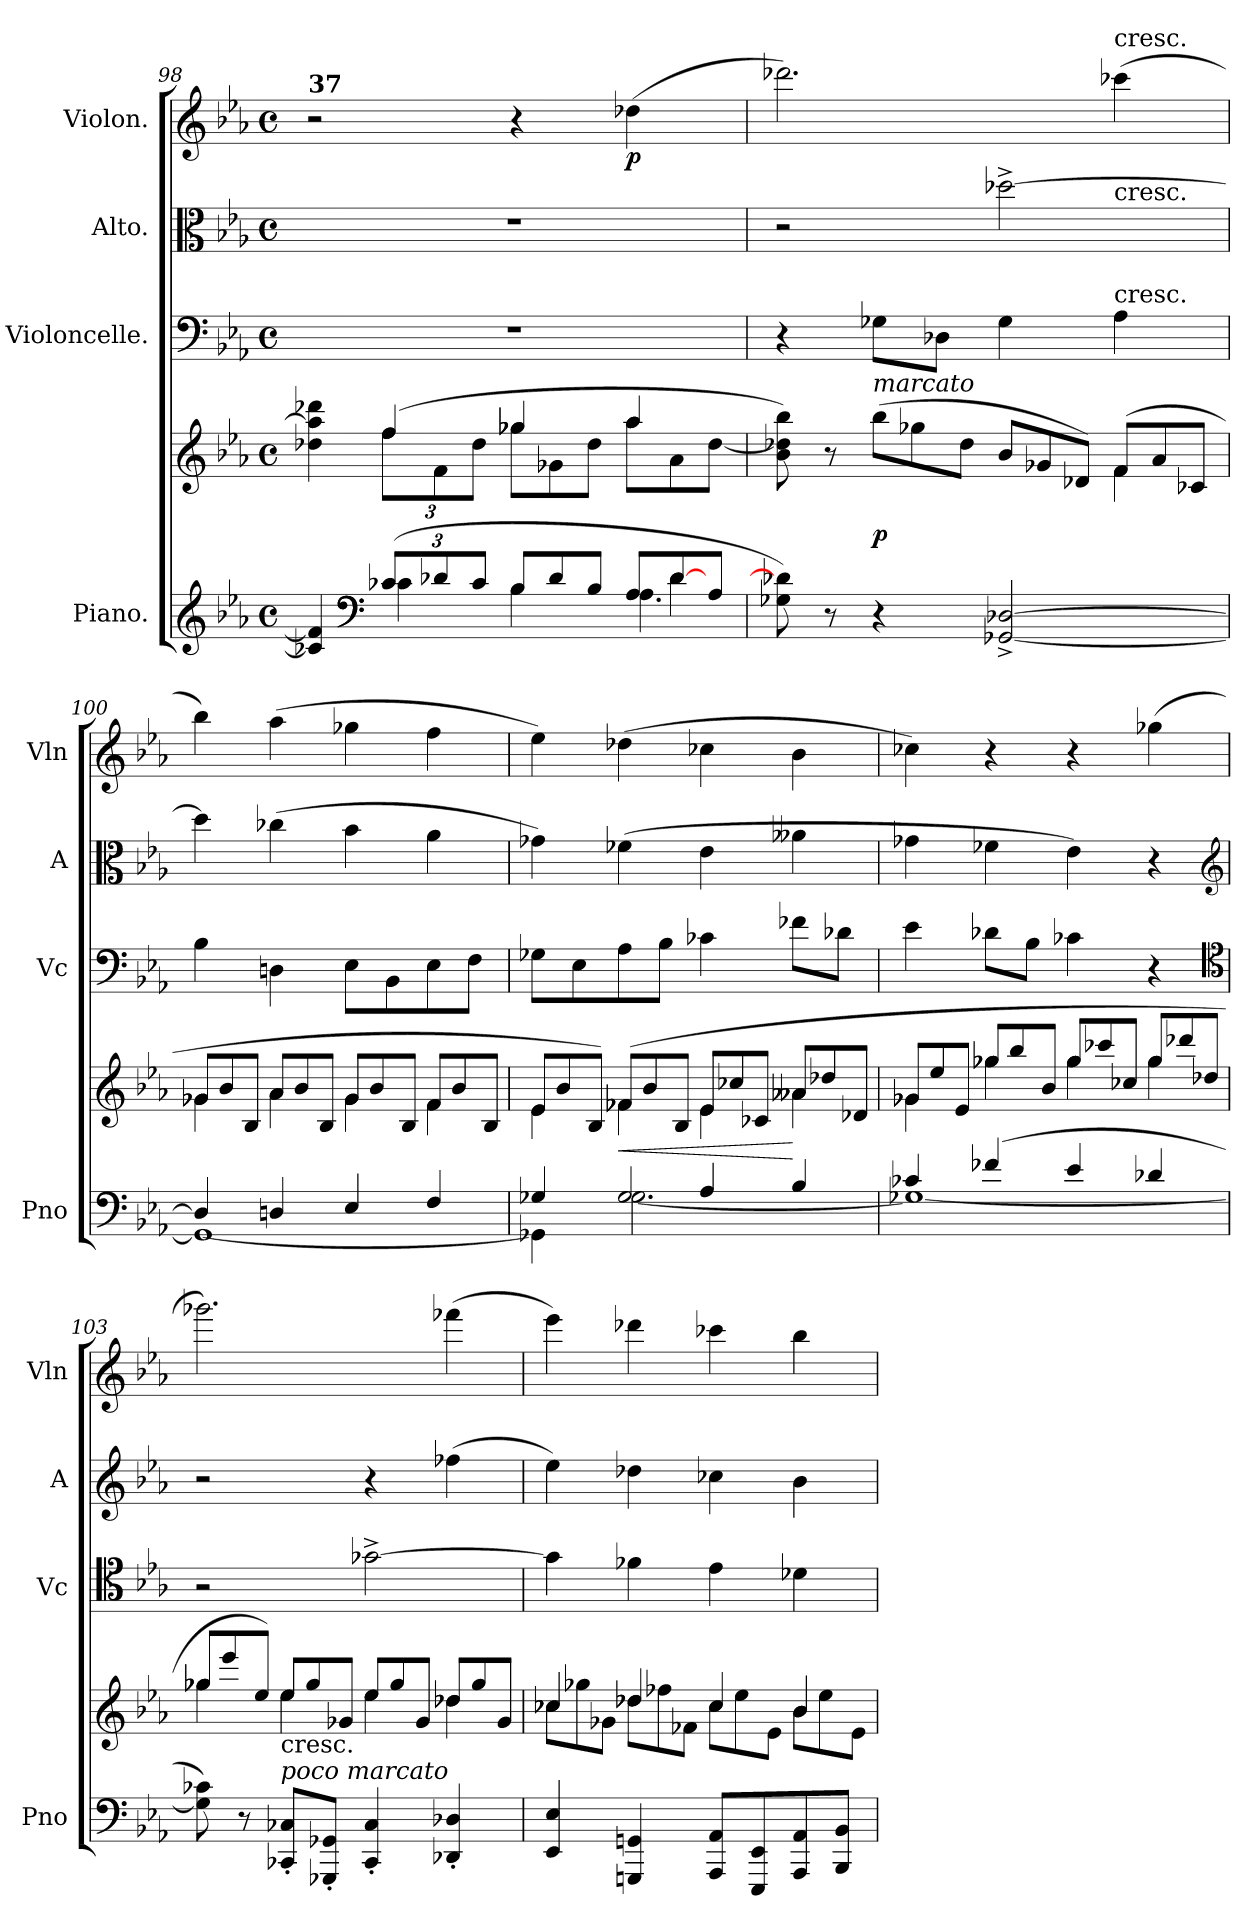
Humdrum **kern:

**kern	**kern	**dynam	**kern	**kern	**kern	**dynam
*part4	*part4	*part4	*part3	*part2	*part1	*part1
*staff5	*staff4	*staff4/5	*staff3	*staff2	*staff1	*staff1
*I"Piano.	*	*	*I"Violoncelle.	*I"Alto.	*I"Violon.	*
*I'Pno	*	*	*I'Vc	*I'A	*I'Vln	*
*clefG2	*clefG2	*	*clefF4	*clefC3	*clefG2	*
*k[b-e-a-]	*k[b-e-a-]	*	*k[b-e-a-]	*k[b-e-a-]	*k[b-e-a-]	*
*c:	*c:	*	*c:	*c:	*c:	*
*M4/4	*M4/4	*	*M4/4	*M4/4	*M4/4	*
*met(c)	*met(c)	*	*met(c)	*met(c)	*met(c)	*
=98	=98	=98	=98	=98	=98	=98
*^	*^	*	*	*	*	*
*	*^	*	*	*	*	*	*	*
!	!	!	!	!	!	!	!	!LO:TX:a:B:t=37	!
4c-X]/ 4f]/	4ryy	2ryy	4dd-X\ 4aa-]\ 4ddd-X\	4ryy	.	1r	1r	2r	.
*clefF4	*	*	*	*	*	*	*	*	*
(<12c-X/L	4c-\	.	(4ff/	12ff\L	.	.	.	.	.
12d-X/	.	.	.	12f\	.	.	.	.	.
12c-/J	.	.	.	12dd-\J	.	.	.	.	.
*Xtuplet	*	*	*	*Xtuplet	*	*	*	*	*
12B-/L	4B-\	4ryy	4gg-X/	12gg-X\L	.	.	.	4r	.
12d-/	.	.	.	12g-X\	.	.	.	.	.
12B-/J	.	.	.	12dd-\J	.	.	.	.	.
12A-/L	12ryy	6.A-\	4aa-/	12aa-\L	.	.	.	(4dd-X\	p
[12d-/	6d-\	.	.	12a-\	.	.	.	.	.
12A-/J	.	.	.	[12dd-\J	.	.	.	.	.
*v	*v	*v	*	*	*	*	*	*	*
=99	=99	=99	=99	=99	=99	=99	=99
*	*	*	*	*	*^	*	*
8G-X\ 8d-X]\)	8b-\ 8dd-X]\ 8bb-\)	2ryy	.	4r	2r	2.ryy	2.ddd-X\)	.
8r	8r	.	.	.	.	.	.	.
!	!	!	!	!LO:TX:b:i:t=marcato	!	!	!	!
4r	(12bb-\L	.	p	8G-X\L	.	.	.	.
.	12gg-X\	.	.	.	.	.	.	.
.	.	.	.	8D-X\J	.	.	.	.
.	12dd-\J	.	.	.	.	.	.	.
[2GG-X^/ [2D-X^/	12b-/L	4ryy	.	4G-\	[2dd-X^\	.	.	.
.	12g-X/	.	.	.	.	.	.	.
.	12d-X/J)	.	.	.	.	.	.	.
!	!	!	!	!	!	!	!LO:TX:t=cresc.	!
!	!	!	!	!	!	!LO:TX:t=cresc.	!	!
!	!	!	!	!LO:TX:t=cresc.	!	!	!	!
.	(<12f/L	4f\	.	4A-\	.	4ryy	(4ccc-X\	.
.	12a-/	.	.	.	.	.	.	.
.	12c-X/J	.	.	.	.	.	.	.
*	*	*	*	*	*v	*v	*	*
=100	=100	=100	=100	=100	=100	=100	=100
*^	*	*	*	*	*	*	*
4D-/]	1GG-_	12g-X/L	4g-X\	.	4B-\	4dd-\]	4bb-\)	.
.	.	12b-/	.	.	.	.	.	.
.	.	12B-/J	.	.	.	.	.	.
4Dn/	.	12a-/L	4a-\	.	4Dn\	(4cc-X\	(4aa-\	.
.	.	12b-/	.	.	.	.	.	.
.	.	12B-/J	.	.	.	.	.	.
4E-/	.	12g-/L	4g-\	.	8E-\L	4b-\	4gg-X\	.
.	.	12b-/	.	.	.	.	.	.
.	.	.	.	.	8BB-\	.	.	.
.	.	12B-/J	.	.	.	.	.	.
4F/	.	12f/L	4f\	.	8E-\	4a-\	4ff\	.
.	.	12b-/	.	.	.	.	.	.
.	.	.	.	.	8F\J	.	.	.
.	.	12B-/J	.	.	.	.	.	.
=101	=101	=101	=101	=101	=101	=101	=101	=101
4G-X/	4GG-X\]	12e-/L	4e-\	.	8G-X\L	4g-X\)	4ee-\)	.
.	.	12b-/	.	.	.	.	.	.
.	.	.	.	.	8E-\	.	.	.
.	.	12B-/J)	.	.	.	.	.	.
!LO:N:vis=2	!	!	!	!LO:HP:b	!	!	!	!
4G-/	[2.G-\	(12f-X/L	4f-X\	<	8A-\	(4f-X\	(4dd-X\	.
.	.	12b-/	.	.	.	.	.	.
.	.	.	.	.	8B-\J	.	.	.
.	.	12B-/J	.	.	.	.	.	.
4A-/	.	12e-/L	4e-\	.	4c-X\	4e-\	4cc-X\	.
.	.	12cc-X/	.	.	.	.	.	.
.	.	12c-X/J	.	.	.	.	.	.
4B-/	.	12a--X/L	4a--X\	[	8f-X\L	4a--X\	4b-\	.
.	.	12dd-X/	.	.	.	.	.	.
.	.	.	.	.	8d-X\J	.	.	.
.	.	12d-X/J	.	.	.	.	.	.
=102	=102	=102	=102	=102	=102	=102	=102	=102
4c-X/	1G-X_	12g-X/L	4g-X\	.	4e-\	4g-X\	4cc-X\)	.
.	.	12ee-/	.	.	.	.	.	.
.	.	12e-/J	.	.	.	.	.	.
(4f-X/	.	12gg-X/L	4gg-X\	.	8d-X\L	4f-X\	4r	.
.	.	12bb-/	.	.	.	.	.	.
.	.	.	.	.	8B-\J	.	.	.
.	.	12b-/J	.	.	.	.	.	.
4e-/	.	12gg-/L	4gg-\	.	4c-X\	4e-\)	4r	.
.	.	12ccc-X/	.	.	.	.	.	.
.	.	12cc-X/J	.	.	.	.	.	.
4d-X/	.	12gg-/L	4gg-\	.	4r	4r	(4gg-X\	.
.	.	12ddd-X/	.	.	.	.	.	.
.	.	12dd-X/J	.	.	.	.	.	.
*v	*v	*	*	*	*	*	*	*
*	*	*	*	*clefC4	*clefG2	*	*
=103	=103	=103	=103	=103	=103	=103	=103
8G-]\ 8c-X\)	12gg-X/L	4gg-X\	.	2r	2r	2.ggg-X\)	.
.	12eee-/	.	.	.	.	.	.
8r	.	.	.	.	.	.	.
.	12ee-/J)	.	.	.	.	.	.
!	!LO:TX:c:t=cresc.	!	!	!	!	!	!
!LO:TX:a:i:t=poco marcato	!	!	!	!	!	!	!
8CC-X'/ 8C-X'/L	12ee-/L	4ee-\	.	.	.	.	.
.	12gg-/	.	.	.	.	.	.
8GGG-X'/ 8GG-X'/J	.	.	.	.	.	.	.
.	12g-X/J	.	.	.	.	.	.
4CC-'/ 4C-'/	12ee-/L	4ee-\	.	[2g-X^\	4r	.	.
.	12gg-/	.	.	.	.	.	.
.	12g-/J	.	.	.	.	.	.
4DD-X'/ 4D-X'/	12dd-X/L	4dd-X\	.	.	(4ff-X\	(4fff-X\	.
.	12gg-/	.	.	.	.	.	.
.	12g-/J	.	.	.	.	.	.
=104	=104	=104	=104	=104	=104	=104	=104
4EE-/ 4E-/	4cc-X/	12cc-X\L	.	4g-\]	4ee-\)	4eee-\)	.
.	.	12gg-X\	.	.	.	.	.
.	.	12g-X\J	.	.	.	.	.
4GGGn/ 4GGn/	4dd-X/	12dd-X\L	.	4f-X\	4dd-X\	4ddd-X\	.
.	.	12ff-X\	.	.	.	.	.
.	.	12f-X\J	.	.	.	.	.
8AAA-/ 8AA-/L	4cc-/	12cc-\L	.	4e-\	4cc-X\	4ccc-X\	.
.	.	12ee-\	.	.	.	.	.
8EEE-/ 8EE-/	.	.	.	.	.	.	.
.	.	12e-\J	.	.	.	.	.
8AAA-/ 8AA-/	4b-/	12b-\L	.	4d-X\	4b-\	4bb-\	.
.	.	12ee-\	.	.	.	.	.
8BBB-/ 8BB-/J	.	.	.	.	.	.	.
.	.	12e-\J	.	.	.	.	.
*	*v	*v	*	*	*	*	*
=	=	=	=	=	=	=
*-	*-	*-	*-	*-	*-	*-
